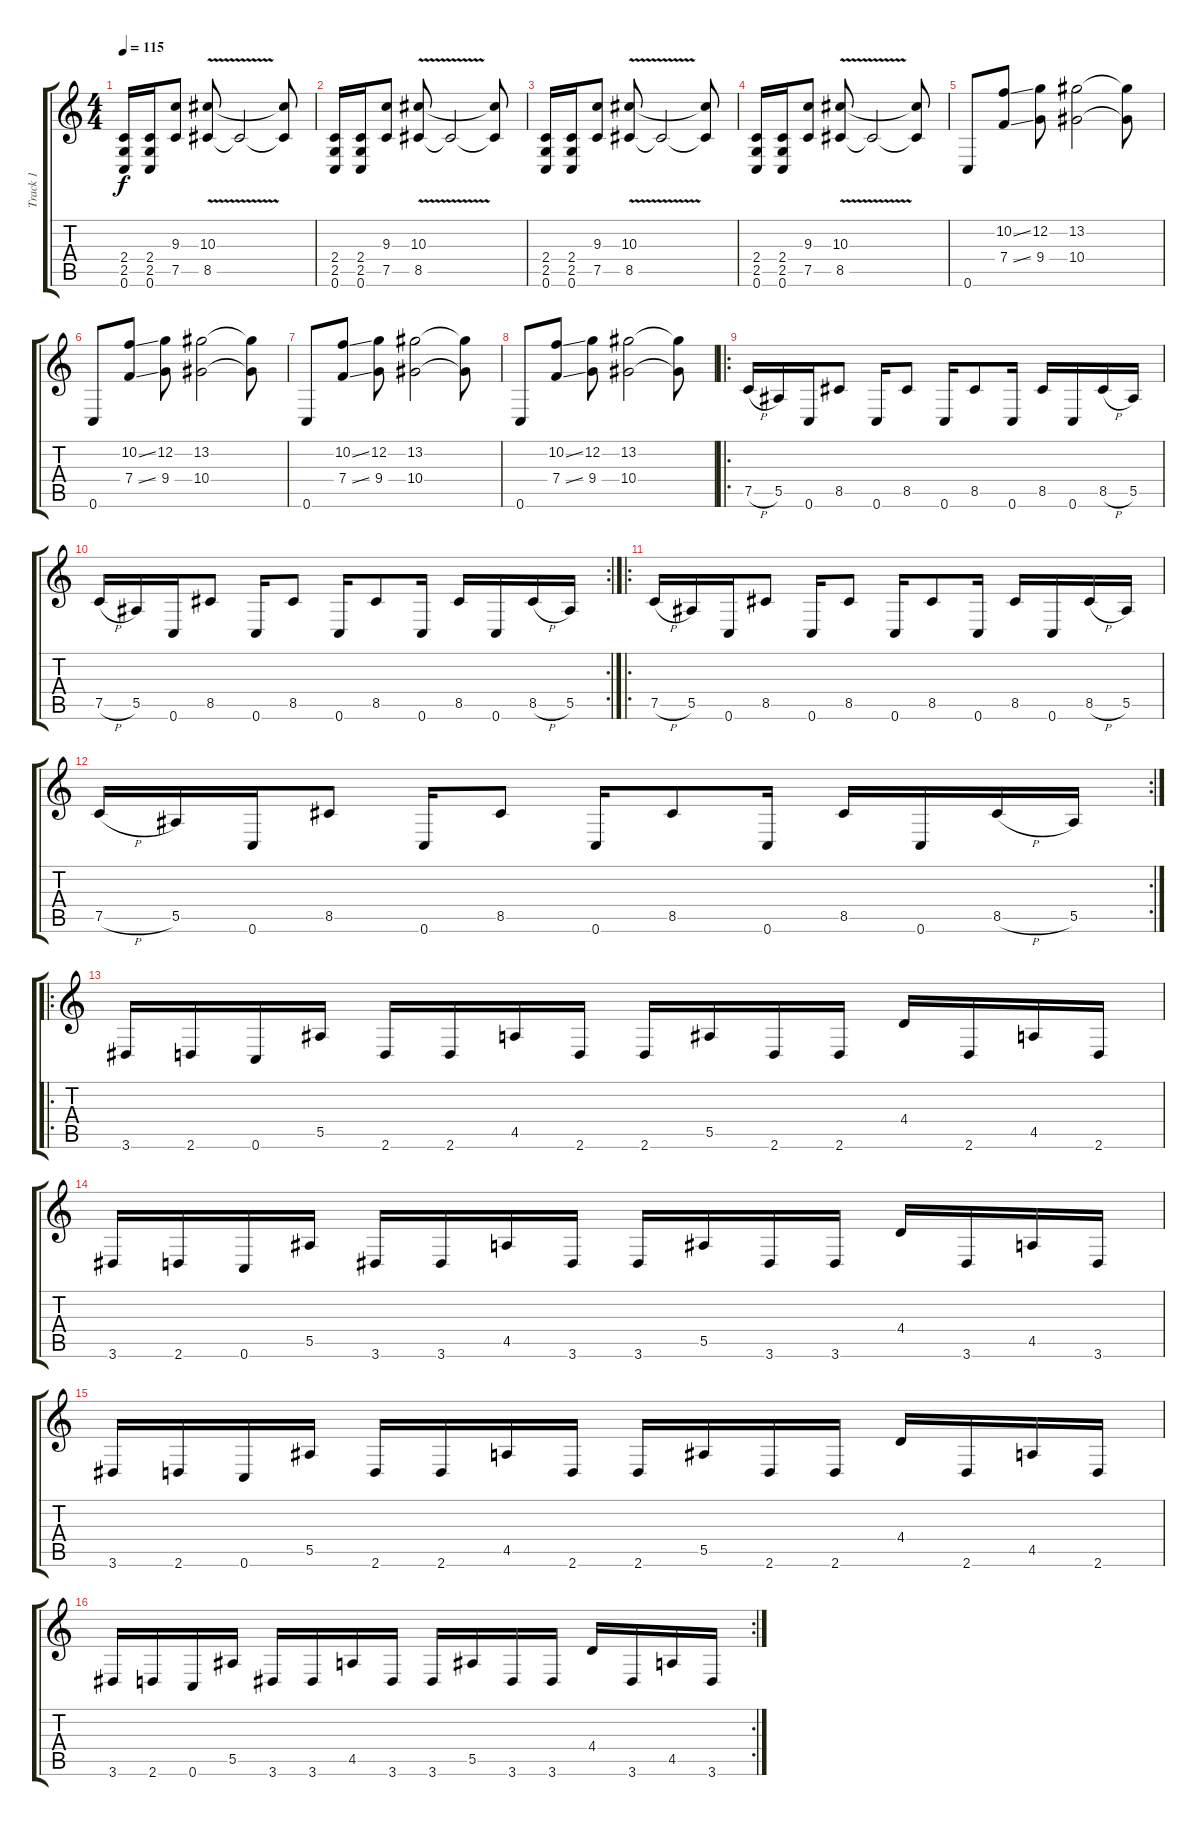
\track ("Track 1" "Track 1") {instrument distortionguitar}
\staff {score tabs}
\tuning (C4 G3 Eb3 Bb2 F2 C2) {hide}
\ts (4 4)
\tempo 115
\clef g2
\ks c
(2.4 2.5 0.6).16{dy f instrument distortionguitar} (2.4 2.5 0.6).16 (9.3 7.5).8 (10.3 8.5{v}).8 8.5{t}.2 (10.3{t} 8.5{t}).8 |
(2.4 2.5 0.6).16 (2.4 2.5 0.6).16 (9.3 7.5).8 (10.3 8.5{v}).8 8.5{t}.2 (10.3{t} 8.5{t}).8 |
(2.4 2.5 0.6).16 (2.4 2.5 0.6).16 (9.3 7.5).8 (10.3 8.5{v}).8 8.5{t}.2 (10.3{t} 8.5{t}).8 |
(2.4 2.5 0.6).16 (2.4 2.5 0.6).16 (9.3 7.5).8 (10.3 8.5{v}).8 8.5{t}.2 (10.3{t} 8.5{t}).8 |
0.6.8 (10.2{ss} 7.4{ss}).8 (12.2 9.4).8 (13.2 10.4).2 (13.2{t} 10.4{t}).8 |
0.6.8 (10.2{ss} 7.4{ss}).8 (12.2 9.4).8 (13.2 10.4).2 (13.2{t} 10.4{t}).8 |
0.6.8 (10.2{ss} 7.4{ss}).8 (12.2 9.4).8 (13.2 10.4).2 (13.2{t} 10.4{t}).8 |
0.6.8 (10.2{ss} 7.4{ss}).8 (12.2 9.4).8 (13.2 10.4).2 (13.2{t} 10.4{t}).8 |
\ro
7.5{h}.16 5.5.16 0.6.16 8.5.8 0.6.16 8.5.8 0.6.16 8.5.8 0.6.16 8.5.16 0.6.16 8.5{h}.16 5.5.16 |
\rc 2
7.5{h}.16 5.5.16 0.6.16 8.5.8 0.6.16 8.5.8 0.6.16 8.5.8 0.6.16 8.5.16 0.6.16 8.5{h}.16 5.5.16 |
\ro
7.5{h}.16 5.5.16 0.6.16 8.5.8 0.6.16 8.5.8 0.6.16 8.5.8 0.6.16 8.5.16 0.6.16 8.5{h}.16 5.5.16 |
\rc 2
7.5{h}.16 5.5.16 0.6.16 8.5.8 0.6.16 8.5.8 0.6.16 8.5.8 0.6.16 8.5.16 0.6.16 8.5{h}.16 5.5.16 |
\ro
3.6.16 2.6.16 0.6.16 5.5.16 2.6.16 2.6.16 4.5.16 2.6.16 2.6.16 5.5.16 2.6.16 2.6.16 4.4.16 2.6.16 4.5.16 2.6.16 |
3.6.16 2.6.16 0.6.16 5.5.16 3.6.16 3.6.16 4.5.16 3.6.16 3.6.16 5.5.16 3.6.16 3.6.16 4.4.16 3.6.16 4.5.16 3.6.16 |
3.6.16 2.6.16 0.6.16 5.5.16 2.6.16 2.6.16 4.5.16 2.6.16 2.6.16 5.5.16 2.6.16 2.6.16 4.4.16 2.6.16 4.5.16 2.6.16 |
\rc 2
3.6.16 2.6.16 0.6.16 5.5.16 3.6.16 3.6.16 4.5.16 3.6.16 3.6.16 5.5.16 3.6.16 3.6.16 4.4.16 3.6.16 4.5.16 3.6.16
